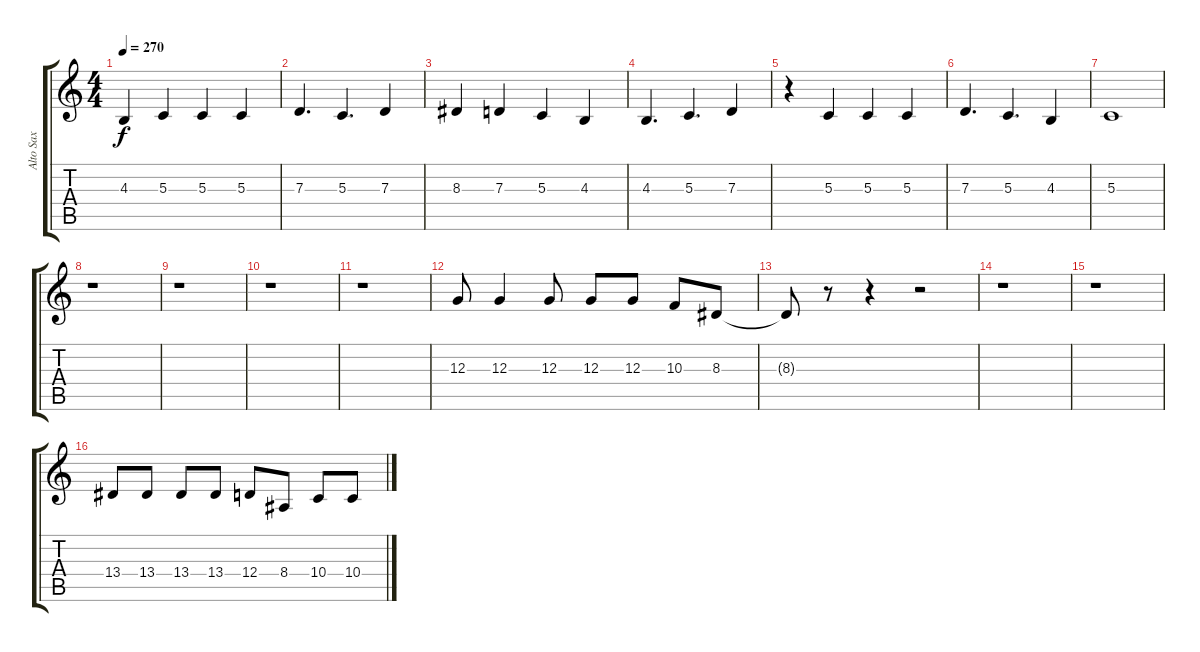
\track ("Alto Sax" "Alto Sax") {instrument altosax}
\staff {score tabs}
\tuning (E4 B3 G3 D3 A2 E2) {hide}
\ts (4 4)
\tempo 270
\clef g2
\ks c
4.3{t}.4{dy f} 5.3.4 5.3.4 5.3.4 |
7.3.4{d} 5.3.4{d} 7.3.4 |
8.3.4 7.3.4 5.3.4 4.3.4 |
4.3.4{d} 5.3.4{d} 7.3.4 |
r.4 5.3.4 5.3.4 5.3.4 |
7.3.4{d} 5.3.4{d} 4.3.4 |
5.3.1 |
r.1 |
r.1 |
r.1 |
r.1 |
12.3.8 12.3.4 12.3.8 12.3.8 12.3.8 10.3.8 8.3.8 |
8.3{t}.8 r.8 r.4 r.2 |
r.1 |
r.1 |
13.4.8 13.4.8 13.4.8 13.4.8 12.4.8 8.4.8 10.4.8 10.4.8
